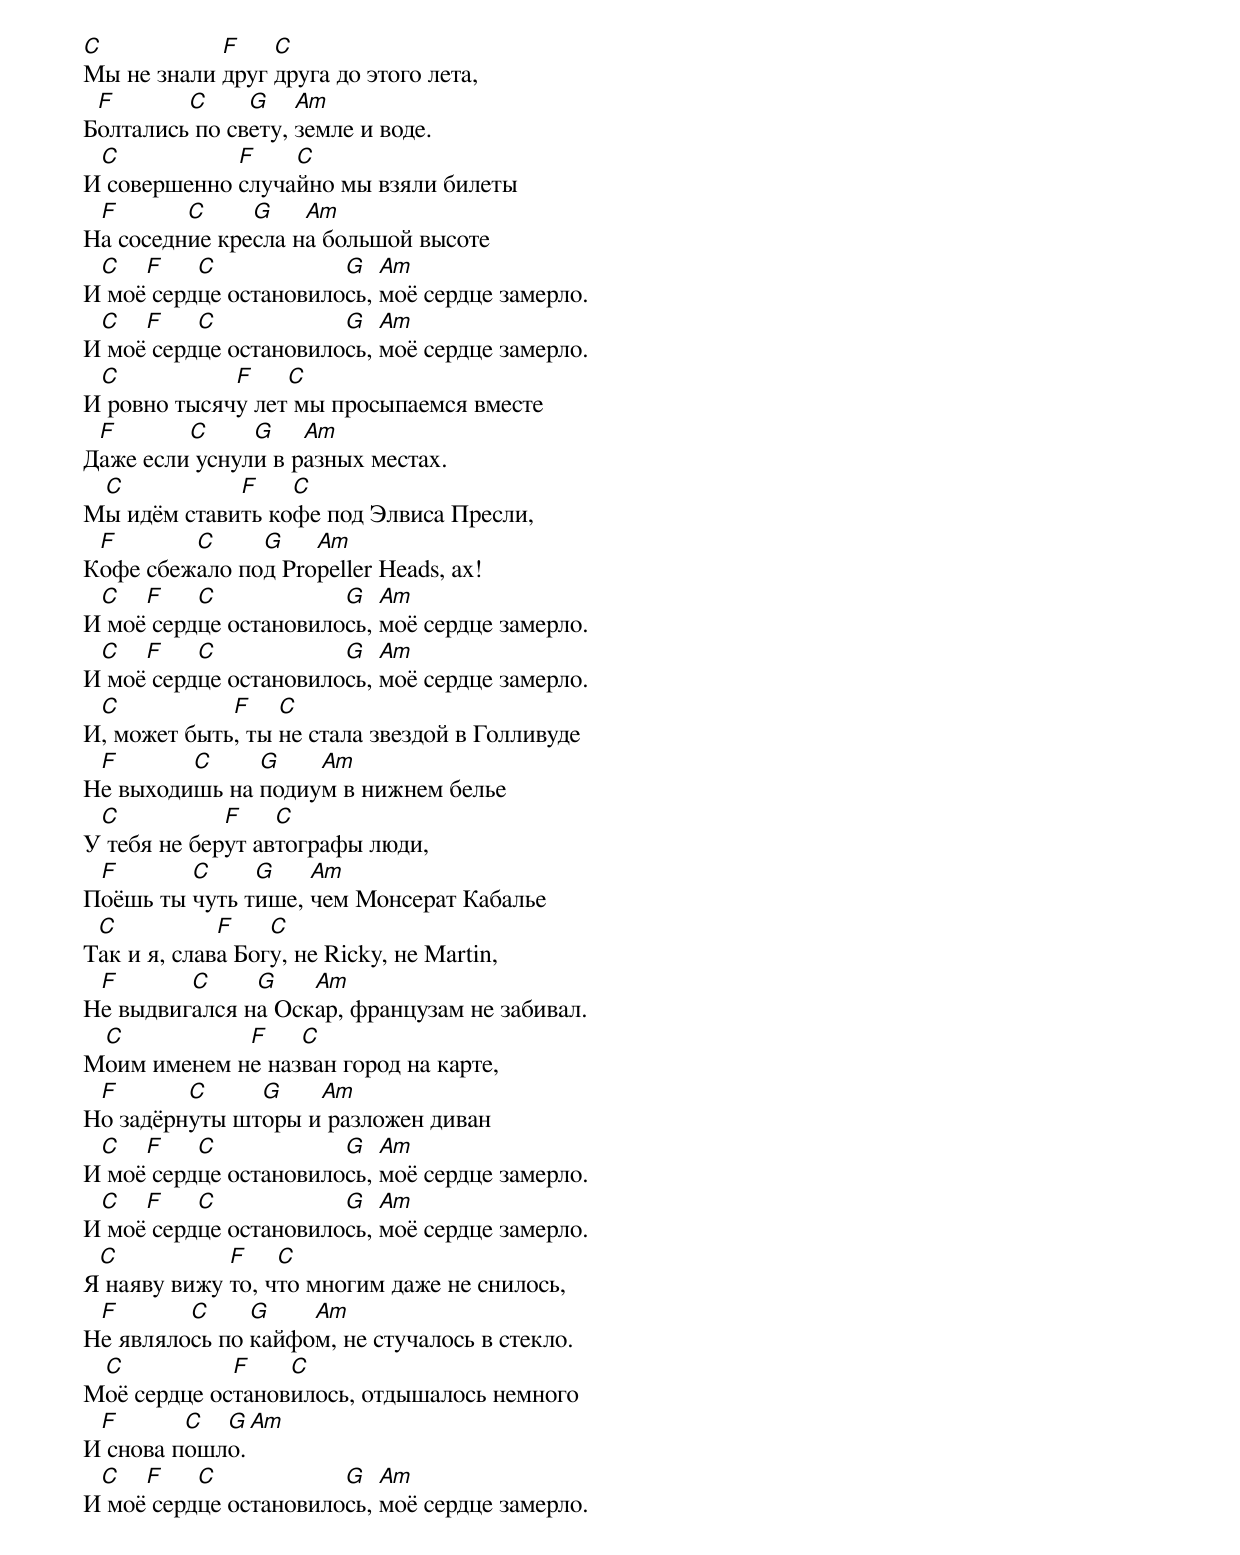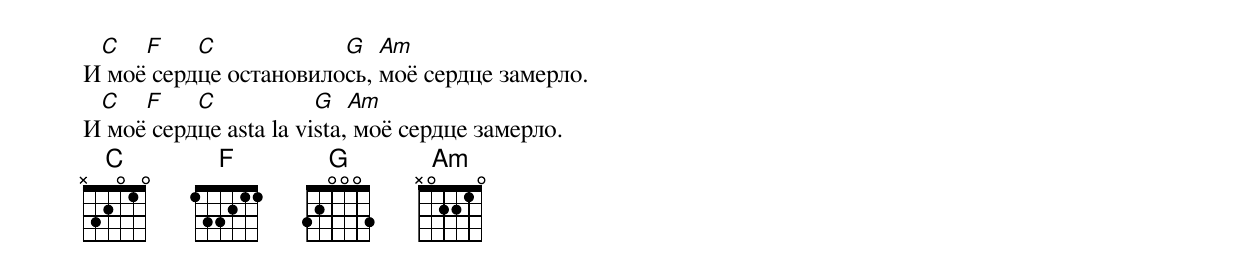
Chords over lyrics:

C           F    C
Мы не знали друг друга до этого лета,
 F       C     G    Am
Болтались по свету, земле и воде.
 C           F    C
И совершенно случайно мы взяли билеты
 F       C     G    Am
На соседние кресла на большой высоте
 C   F    C            G   Am
И моё сердце остановилось, моё сердце замерло.
 C   F    C            G   Am
И моё сердце остановилось, моё сердце замерло.
 C           F    C
И ровно тысячу лет мы просыпаемся вместе
 F       C     G    Am
Даже если уснули в разных местах.
 C           F    C
Мы идём ставить кофе под Элвиса Пресли,
 F       C     G    Am
Кофе сбежало под Propeller Heads, ах!
 C   F    C            G   Am
И моё сердце остановилось, моё сердце замерло.
 C   F    C            G   Am
И моё сердце остановилось, моё сердце замерло.
 C           F    C
И, может быть, ты не стала звездой в Голливуде
 F       C     G    Am
Не выходишь на подиум в нижнем белье
 C           F    C
У тебя не берут автографы люди,
 F       C     G    Am
Поёшь ты чуть тише, чем Монсерат Кабалье
 C           F    C
Так и я, слава Богу, не Ricky, не Martin,
 F       C     G    Am
Не выдвигался на Оскар, французам не забивал.
 C           F    C
Моим именем не назван город на карте,
 F       C     G    Am
Но задёрнуты шторы и разложен диван
 C   F    C            G   Am
И моё сердце остановилось, моё сердце замерло.
 C   F    C            G   Am
И моё сердце остановилось, моё сердце замерло.
 C           F    C
Я наяву вижу то, что многим даже не снилось,
 F       C     G    Am
Не являлось по кайфом, не стучалось в стекло.
 C           F    C
Моё сердце остановилось, отдышалось немного
 F       C  G  Am
И снова пошло.
 C   F    C            G   Am
И моё сердце остановилось, моё сердце замерло.
 C   F    C            G   Am
И моё сердце остановилось, моё сердце замерло.
 C   F    C            G   Am
И моё сердце asta la vista, моё сердце замерло.
